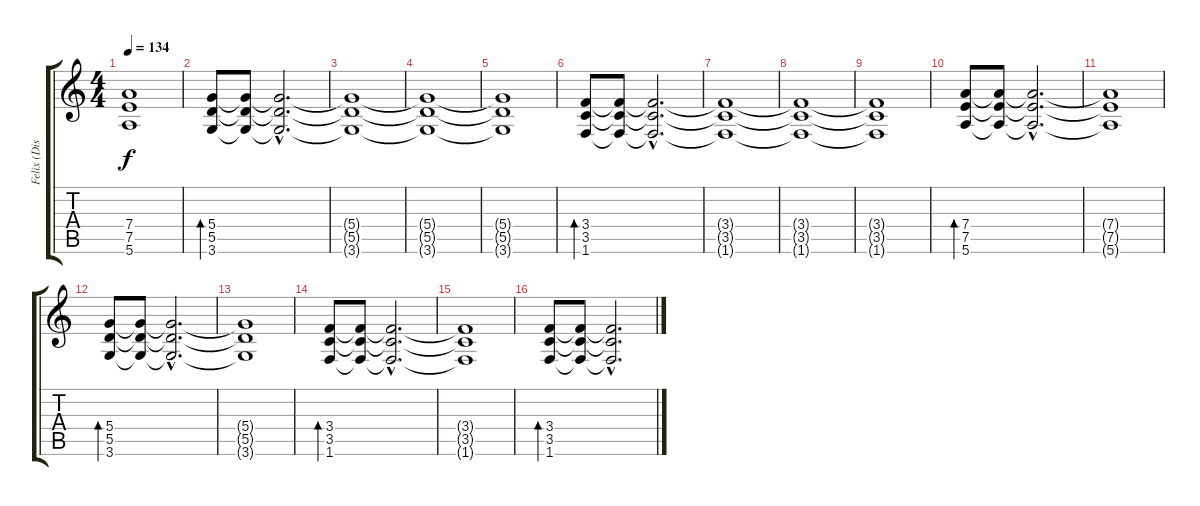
\track ("Felix (Dist.-Guitar)" "Felix (Dis") {instrument distortionguitar}
\staff {score tabs}
\tuning (E4 B3 G3 D3 A2 E2) {hide}
\ts (4 4)
\tempo 134
\clef g2
\ks c
(7.4{t} 7.5{t} 5.6{t}).1{dy f} |
(5.4 5.5 3.6).8{bd 30} (5.4{t} 5.5{t} 3.6{t}).8 (5.4{hac t} 5.5{hac t} 3.6{hac t}).2{d} |
(5.4{t} 5.5{t} 3.6{t}).1 |
(5.4{t} 5.5{t} 3.6{t}).1 |
(5.4{t} 5.5{t} 3.6{t}).1 |
(3.4 3.5 1.6).8{bd 30} (3.4{t} 3.5{t} 1.6{t}).8 (3.4{hac t} 3.5{hac t} 1.6{hac t}).2{d} |
(3.4{t} 3.5{t} 1.6{t}).1 |
(3.4{t} 3.5{t} 1.6{t}).1 |
(3.4{t} 3.5{t} 1.6{t}).1 |
(7.4 7.5 5.6).8{bd 30} (7.4{t} 7.5{t} 5.6{t}).8 (7.4{hac t} 7.5{hac t} 5.6{hac t}).2{d} |
(7.4{t} 7.5{t} 5.6{t}).1 |
(5.4 5.5 3.6).8{bd 30} (5.4{t} 5.5{t} 3.6{t}).8 (5.4{hac t} 5.5{hac t} 3.6{hac t}).2{d} |
(5.4{t} 5.5{t} 3.6{t}).1 |
(3.4 3.5 1.6).8{bd 30} (3.4{t} 3.5{t} 1.6{t}).8 (3.4{hac t} 3.5{hac t} 1.6{hac t}).2{d} |
(3.4{t} 3.5{t} 1.6{t}).1 |
(3.4 3.5 1.6).8{bd 30} (3.4{t} 3.5{t} 1.6{t}).8 (3.4{hac t} 3.5{hac t} 1.6{hac t}).2{d}
